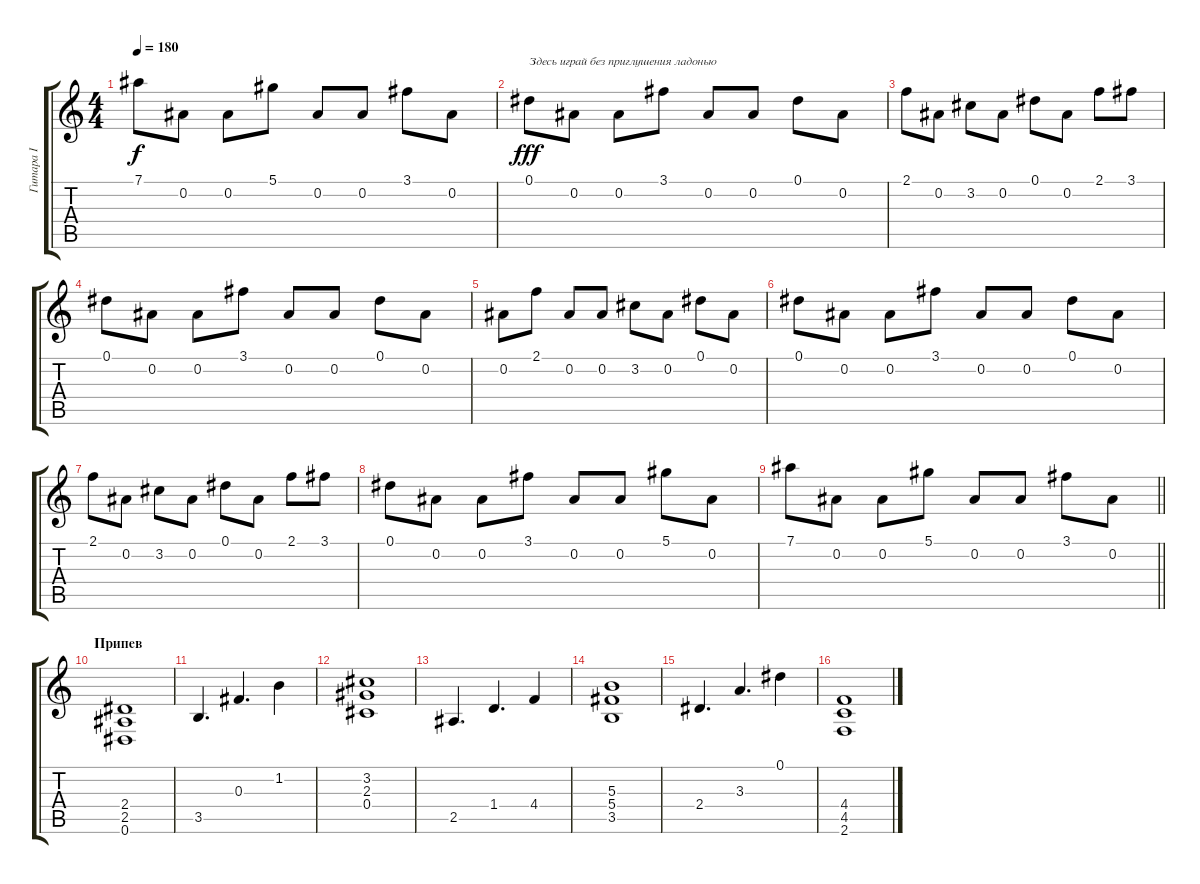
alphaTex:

\track ("Гитара I" "Гитара I") {instrument distortionguitar}
\staff {score tabs}
\tuning (Eb4 Bb3 Gb3 Db3 Ab2 Eb2) {hide}
\ts (4 4)
\tempo 180
\clef g2
\ks c
7.1.8{dy f} 0.2.8 0.2.8 5.1.8 0.2.8 0.2.8 3.1.8 0.2.8 |
0.1.8{txt "Здесь играй без приглушения ладонью" dy fff} 0.2.8{instrument distortionguitar} 0.2.8 3.1.8 0.2.8 0.2.8 0.1.8 0.2.8 |
2.1.8 0.2.8 3.2.8 0.2.8 0.1.8 0.2.8 2.1.8 3.1.8 |
0.1.8 0.2.8 0.2.8 3.1.8 0.2.8 0.2.8 0.1.8 0.2.8 |
0.2.8 2.1.8 0.2.8 0.2.8 3.2.8 0.2.8 0.1.8 0.2.8 |
0.1.8 0.2.8 0.2.8 3.1.8 0.2.8 0.2.8 0.1.8 0.2.8 |
2.1.8 0.2.8 3.2.8 0.2.8 0.1.8 0.2.8 2.1.8 3.1.8 |
0.1.8 0.2.8 0.2.8 3.1.8 0.2.8 0.2.8 5.1.8 0.2.8 |
\barLineRight lightlight
7.1.8 0.2.8 0.2.8 5.1.8 0.2.8 0.2.8 3.1.8 0.2.8 |
\section ("" "Припев")
(2.4 2.5 0.6).1 |
3.5.4{d} 0.3.4{d} 1.2.4 |
(3.2 2.3 0.4).1 |
2.5.4{d} 1.4.4{d} 4.4.4 |
(5.3 5.4 3.5).1 |
2.4.4{d} 3.3.4{d} 0.1.4 |
(4.4 4.5 2.6).1
